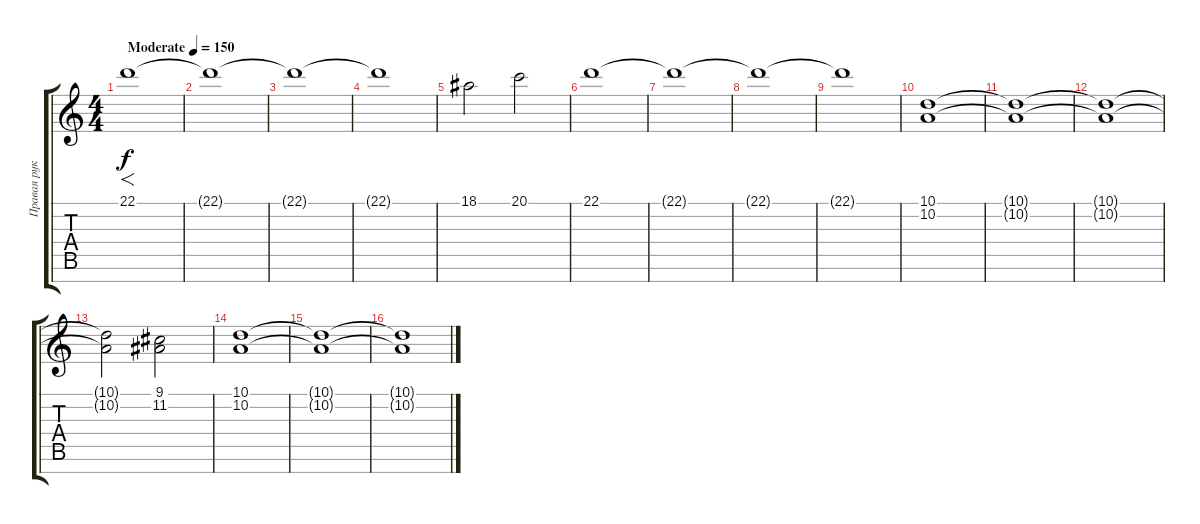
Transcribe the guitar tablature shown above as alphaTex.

\track ("Правая рука" "Правая рук") {instrument stringensemble1}
\staff {score tabs}
\tuning (E4 B3 G3 D3 A2 E2 B1) {hide}
\ts (4 4)
\tempo (150 "Moderate")
\clef g2
\ks c
22.1.1{f dy f instrument stringensemble1} |
22.1{t}.1 |
22.1{t}.1 |
22.1{t}.1 |
18.1.2 20.1.2 |
22.1.1 |
22.1{t}.1 |
22.1{t}.1 |
22.1{t}.1 |
(10.1 10.2).1 |
(10.1{t} 10.2{t}).1 |
(10.1{t} 10.2{t}).1 |
(10.1{t} 10.2{t}).2 (9.1 11.2).2 |
(10.1 10.2).1 |
(10.1{t} 10.2{t}).1 |
(10.1{t} 10.2{t}).1
